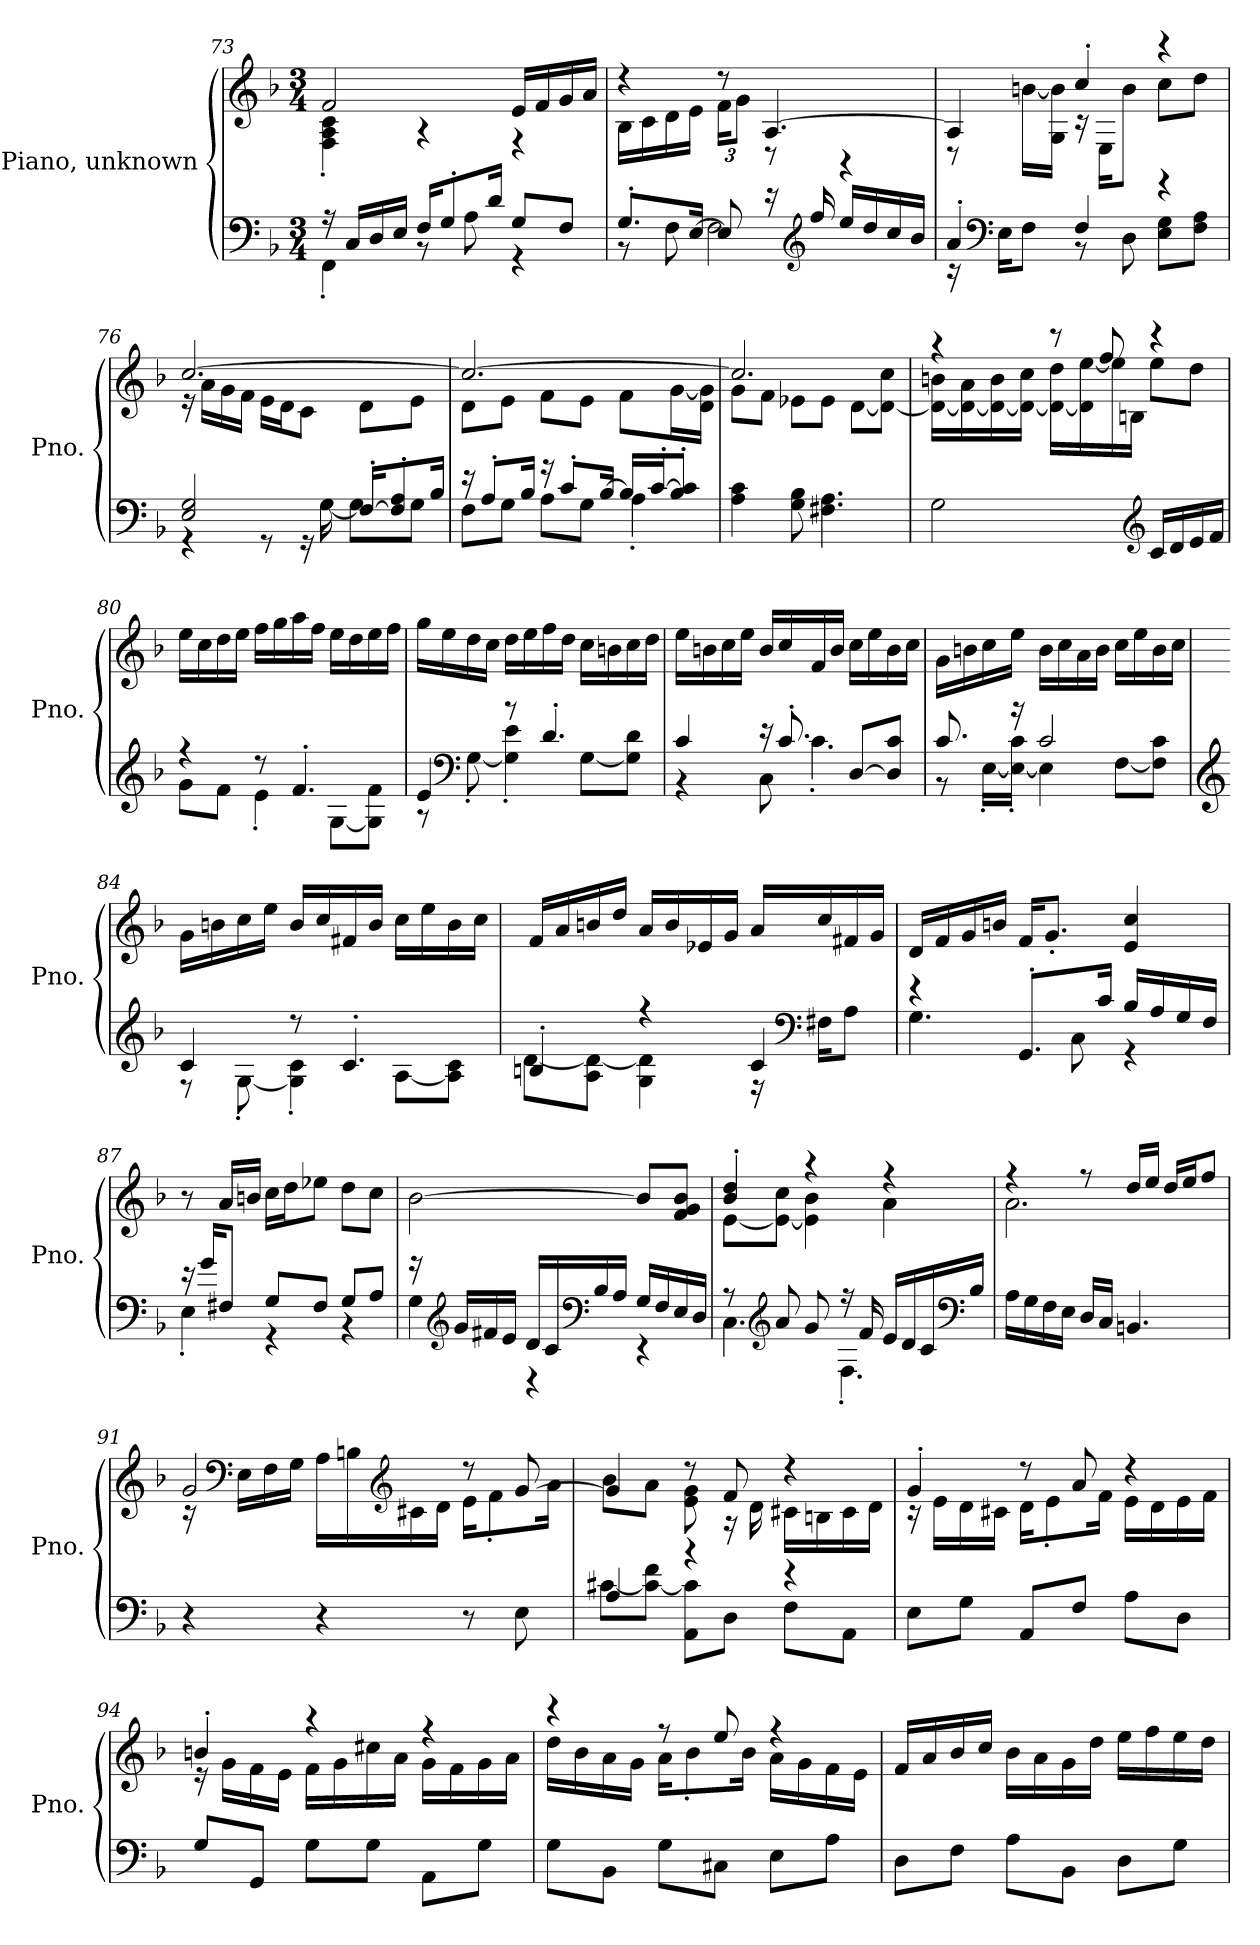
**kern	**kern
*part1	*part1
*staff2	*staff1
*I"Piano, unknown	*
*I'Pno.	*
!!LO:LB:g=z
*clefF4	*clefG2
*k[b-]	*k[b-]
*M3/4	*M3/4
=73	=73
*^	*^
16r	4FF'\	2f/	4F\' 4A\' 4c\'
16C/LL	.	.	.
16D/	.	.	.
16E/JJ	.	.	.
16F/KL	8r	.	4r
8G'/	.	.	.
.	8A\	.	.
16d/Jk	.	.	.
8G/L	4r	16e/LL	4r
.	.	16f/	.
8F/J	.	16g/	.
.	.	16a/JJ	.
=74	=74	=74	=74
8.G'/L	8r	4r	16B-\LL
.	.	.	16c\
.	8F\	.	16d\
[16E/Jk	.	.	16e\JJ
*	*	*	*Xbrackettup
8E/]	2F\	8r	24f\KL
.	.	.	12g\J
16r	.	[4.A/	8r
*clefG2	*	*	*
16ff/	.	.	.
16ee/LL	.	.	4r
16dd/	.	.	.
16cc/	.	.	.
16b-/JJ	.	.	.
=75	=75	=75	=75
4a'/	16r	4A/]	8r
*clefF4	*	*	*
.	16E\KL	.	.
.	8F\J	.	[16bn\LL
.	.	.	16G\ 16b\]JJ
4F/	8r	4cc'/	16r
.	.	.	16E\KL
.	8D\	.	8b\J
4r	8E\ 8G\L	4r	8cc\L
.	8F\ 8A\J	.	8dd\J
!!LO:LB:g=z	!!
=76	=76	=76	=76
2E/ 2G/	4r	[2.cc/	16r
.	.	.	16a\LL
.	.	.	16g\
.	.	.	16f\JJ
.	8r	.	16e\LL
.	.	.	16d\J
.	16r	.	8c\J
.	[16G\	.	.
[16F'/KL	8G\L]	.	8d\L
8F/]' 8A/'	.	.	.
.	8G\J	.	8e\J
16B-/Jk	.	.	.
=77	=77	=77	=77
16r	8F\L	2.cc/_	8d\L
8A'/L	.	.	.
.	8G\J	.	8e\J
16B-/Jk	.	.	.
16r	8A\L	.	8f\L
8c'/L	.	.	.
.	8G\J	.	8e\J
[16B-/Jk	.	.	.
16B-/LL]	4A'\	.	8f\L
[16c'/J	.	.	.
8B-/' 8c/]'J	.	.	[16g\L
.	.	.	16d\ 16g\]JJ
*v	*v	*	*
=78	=78	=78
4A\ 4c\	2.cc/]	8g\L
.	.	8f\J
8G\ 8B-\	.	8e-X\L
4.F#X\ 4.A\	.	8e-\J
.	.	[8d\L
.	.	8d\_ 8cc\J
!!LO:PB:g=z	!!
=79	=79	=79
2G\	4r	16d\_ 16bn\LL
.	.	16d\_ 16a\
.	.	16d\_ 16b\
.	.	16d\_ 16cc\JJ
.	8r	16d\_ 16dd\LL
.	.	16d\] [16ee\
.	8ff/	16ee\]
.	.	16Bn\JJ
*clefG2	*	*
16c/LL	4r	8ee\L
16d/	.	.
16e/	.	8dd\J
16f/JJ	.	.
*	*v	*v
=80	=80
*^	*
4r	8g\L	16ee\LL
.	.	16cc\
.	8f\J	16dd\
.	.	16ee\JJ
8r	4e'\	16ff\LL
.	.	16gg\
4.f'/	.	16aa\
.	.	16ff\JJ
.	[8G\L	16ee\LL
.	.	16dd\
.	8G\] 8f\J	16ee\
.	.	16ff\JJ
=81	=81	=81
4e/	8r	16gg\LL
.	.	16ee\
*clefF4	*	*
.	[8G'\	16dd\
.	.	16cc\JJ
8r	4G\]' 4e\'	16dd\LL
.	.	16ee\
4.d'/	.	16ff\
.	.	16dd\JJ
.	[8G\L	16cc\LL
.	.	16bn\
.	8G\] 8d\J	16cc\
.	.	16dd\JJ
!!LO:LB:g=z
=82	=82	=82
4c/	4r	16ee\LL
.	.	16bn\
.	.	16cc\
.	.	16ee\JJ
16r	8C\	16b/LL
8.c'/	.	16cc/
.	4.c'\	16f/
.	.	16b/JJ
[8D/L	.	16cc\LL
.	.	16ee\
8D/] 8c/J	.	16b\
.	.	16cc\JJ
=83	=83	=83
8.c/	8r	16g\LL
.	.	16bn\
.	[16E'\LL	16cc\
16r	16E\_' 16c\'JJ	16ee\JJ
2c/	4E\]	16b\LL
.	.	16cc\
.	.	16a\
.	.	16b\JJ
.	[8F\L	16cc\LL
.	.	16ee\
.	8F\] 8c\J	16b\
.	.	16cc\JJ
=84	=84	=84
*clefG2	*	*
4c/	8r	16g\LL
.	.	16bn\
.	[8G'\	16cc\
.	.	16ee\JJ
8r	4G\]' 4c\'	16b/LL
.	.	16cc/
4.c'/	.	16f#X/
.	.	16b/JJ
.	[8A\L	16cc\LL
.	.	16ee\
.	8A\] 8c\J	16b\
.	.	16cc\JJ
!!LO:LB:g=z
=85	=85	=85
4Bn'/	[8d\L	16f/LL
.	.	16a/
.	8A\ 8d\_J	16bn/
.	.	16dd/JJ
4r	4G\ 4d\]	16a/LL
.	.	16b/
.	.	16e-X/
.	.	16g/JJ
4c/	16r	16a/LL
*clefF4	*	*
.	16F#X\KL	16cc/
.	8A\J	16f#X/
.	.	16g/JJ
=86	=86	=86
4r	4.G\	16d/LL
.	.	16f/
.	.	16g/
.	.	16bn/JJ
8.GG'/L	.	16f/KL
.	.	8.g'/J
.	8C\	.
16c/Jk	.	.
16B-/LL	4r	4e/ 4cc/
16A/	.	.
16G/	.	.
16F/JJ	.	.
=87	=87	=87
16r	4E'\	8r
16g/KL	.	.
8F#X/J	.	16a/LL
.	.	16bn/JJ
8G/L	4r	16cc\LL
.	.	16dd\J
8F#/J	.	8ee-X\J
8G/L	4r	8dd\L
8A/J	.	8cc\J
!!LO:LB:g=z
=88	=88	=88
16r	4G\	[2b-\
*clefG2	*	*
16g/LL	.	.
16f#X/	.	.
16e/JJ	.	.
16d/LL	4r	.
16c/	.	.
*clefF4	*	*
16B-/	.	.
16A/JJ	.	.
16G/LL	4r	8b-/L]
16F/	.	.
16E/	.	8f/ 8g/ 8b-/J
16D/JJ	.	.
=89	=89	=89
*	*	*^
8r	4.C\	4b-/' 4dd/'	[8e\L
*clefG2	*	*	*
8a/	.	.	8e\_ 8cc\J
8g/	.	4r	4e\] 4b-\
16r	4.F'\	.	.
16f/	.	.	.
16e/LL	.	4r	4a\
16d/	.	.	.
16c/	.	.	.
*clefF4	*	*	*
16B-/JJ	.	.	.
*v	*v	*	*
=90	=90	=90
16A\LL	4r	2.a\
16G\	.	.
16F\	.	.
16E\JJ	.	.
16D/LL	8r	.
16C/JJ	.	.
4.BBn/	16dd/LL	.
.	16ee/JJ	.
.	16dd/LL	.
.	16ee/J	.
.	8ff/J	.
!!LO:LB:g=z	!!
=91	=91	=91
4r	2g/	16r
*	*clefF4	*
.	.	16E\LL
.	.	16F\
.	.	16G\JJ
4r	.	16A\LL
.	.	16Bn\
*	*clefG2	*
.	.	16c#X\
.	.	16d\JJ
8r	8r	16e\KL
.	.	8f'\
8E\	[8g/	.
.	.	16a\Jk
=92	=92	=92
*^	*	*
4A/	[8c#X\L	4g/]	8b-\L
.	8c#\_ 8f\J	.	8a\J
4r	8AA\ 8c#\]L	8r	8e\ 8g\
.	8D\J	8f/	16r
.	.	.	16d\
4r	8F\L	4r	16c#X\LL
.	.	.	16Bn\
.	8AA\J	.	16c#\
.	.	.	16d\JJ
*v	*v	*	*
=93	=93	=93
8E\L	4g'/	16r
.	.	16e\LL
8G\J	.	16d\
.	.	16c#X\JJ
8AA/L	8r	16d\KL
.	.	8e'\
8F/J	8a/	.
.	.	16f\Jk
8A\L	4r	16e\LL
.	.	16d\
8D\J	.	16e\
.	.	16f\JJ
!!LO:LB:g=z	!!
=94	=94	=94
8G/L	4bn'/	16r
.	.	16g\LL
8GG/J	.	16f\
.	.	16e\JJ
8G\L	4r	16f\LL
.	.	16g\
8G\J	.	16cc#X\
.	.	16a\JJ
8AA\L	4r	16g\LL
.	.	16f\
8G\J	.	16g\
.	.	16a\JJ
=95	=95	=95
8G\L	4r	16dd\LL
.	.	16b-\
8BB-\J	.	16a\
.	.	16g\JJ
8G\L	8r	16a\KL
.	.	8b-'\
8C#X\J	8ee/	.
.	.	16b-\Jk
8E\L	4r	16a\LL
.	.	16g\
8A\J	.	16f\
.	.	16e\JJ
*	*v	*v
=96	=96
8D\L	16f/LL
.	16a/
8F\J	16b-/
.	16cc/JJ
8A\L	16b-\LL
.	16a\
8BB-\J	16g\
.	16dd\JJ
8D\L	16ee\LL
.	16ff\
8G\J	16ee\
.	16dd\JJ
=	=
*-	*-
